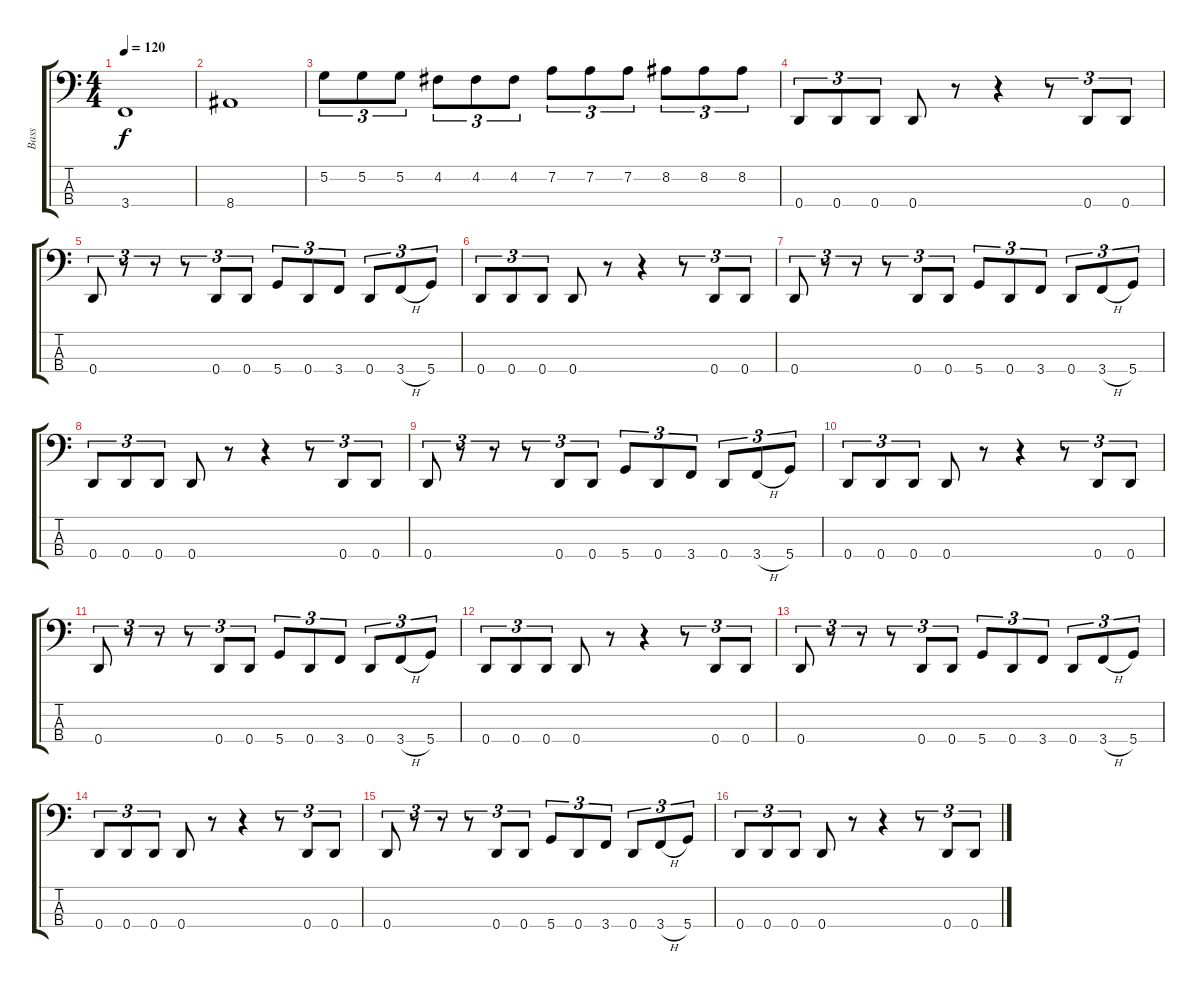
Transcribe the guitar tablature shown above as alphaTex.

\track ("Bass" "Bass") {instrument electricbasspick}
\staff {score tabs}
\tuning (G2 D2 A1 D1) {hide}
\ts (4 4)
\tempo 120
\clef f4
\ks c
3.4.1{dy f} |
8.4.1 |
5.2.8{tu (3 2)} 5.2.8{tu (3 2)} 5.2.8{tu (3 2)} 4.2.8{tu (3 2)} 4.2.8{tu (3 2)} 4.2.8{tu (3 2)} 7.2.8{tu (3 2)} 7.2.8{tu (3 2)} 7.2.8{tu (3 2)} 8.2.8{tu (3 2)} 8.2.8{tu (3 2)} 8.2.8{tu (3 2)} |
0.4.8{tu (3 2)} 0.4.8{tu (3 2)} 0.4.8{tu (3 2)} 0.4.8 r.8 r.4 r.8{tu (3 2)} 0.4.8{tu (3 2)} 0.4.8{tu (3 2)} |
0.4.8{tu (3 2)} r.8{tu (3 2)} r.8{tu (3 2)} r.8{tu (3 2)} 0.4.8{tu (3 2)} 0.4.8{tu (3 2)} 5.4.8{tu (3 2)} 0.4.8{tu (3 2)} 3.4.8{tu (3 2)} 0.4.8{tu (3 2)} 3.4{h}.8{tu (3 2)} 5.4.8{tu (3 2)} |
0.4.8{tu (3 2)} 0.4.8{tu (3 2)} 0.4.8{tu (3 2)} 0.4.8 r.8 r.4 r.8{tu (3 2)} 0.4.8{tu (3 2)} 0.4.8{tu (3 2)} |
0.4.8{tu (3 2)} r.8{tu (3 2)} r.8{tu (3 2)} r.8{tu (3 2)} 0.4.8{tu (3 2)} 0.4.8{tu (3 2)} 5.4.8{tu (3 2)} 0.4.8{tu (3 2)} 3.4.8{tu (3 2)} 0.4.8{tu (3 2)} 3.4{h}.8{tu (3 2)} 5.4.8{tu (3 2)} |
0.4.8{tu (3 2)} 0.4.8{tu (3 2)} 0.4.8{tu (3 2)} 0.4.8 r.8 r.4 r.8{tu (3 2)} 0.4.8{tu (3 2)} 0.4.8{tu (3 2)} |
0.4.8{tu (3 2)} r.8{tu (3 2)} r.8{tu (3 2)} r.8{tu (3 2)} 0.4.8{tu (3 2)} 0.4.8{tu (3 2)} 5.4.8{tu (3 2)} 0.4.8{tu (3 2)} 3.4.8{tu (3 2)} 0.4.8{tu (3 2)} 3.4{h}.8{tu (3 2)} 5.4.8{tu (3 2)} |
0.4.8{tu (3 2)} 0.4.8{tu (3 2)} 0.4.8{tu (3 2)} 0.4.8 r.8 r.4 r.8{tu (3 2)} 0.4.8{tu (3 2)} 0.4.8{tu (3 2)} |
0.4.8{tu (3 2)} r.8{tu (3 2)} r.8{tu (3 2)} r.8{tu (3 2)} 0.4.8{tu (3 2)} 0.4.8{tu (3 2)} 5.4.8{tu (3 2)} 0.4.8{tu (3 2)} 3.4.8{tu (3 2)} 0.4.8{tu (3 2)} 3.4{h}.8{tu (3 2)} 5.4.8{tu (3 2)} |
0.4.8{tu (3 2)} 0.4.8{tu (3 2)} 0.4.8{tu (3 2)} 0.4.8 r.8 r.4 r.8{tu (3 2)} 0.4.8{tu (3 2)} 0.4.8{tu (3 2)} |
0.4.8{tu (3 2)} r.8{tu (3 2)} r.8{tu (3 2)} r.8{tu (3 2)} 0.4.8{tu (3 2)} 0.4.8{tu (3 2)} 5.4.8{tu (3 2)} 0.4.8{tu (3 2)} 3.4.8{tu (3 2)} 0.4.8{tu (3 2)} 3.4{h}.8{tu (3 2)} 5.4.8{tu (3 2)} |
0.4.8{tu (3 2)} 0.4.8{tu (3 2)} 0.4.8{tu (3 2)} 0.4.8 r.8 r.4 r.8{tu (3 2)} 0.4.8{tu (3 2)} 0.4.8{tu (3 2)} |
0.4.8{tu (3 2)} r.8{tu (3 2)} r.8{tu (3 2)} r.8{tu (3 2)} 0.4.8{tu (3 2)} 0.4.8{tu (3 2)} 5.4.8{tu (3 2)} 0.4.8{tu (3 2)} 3.4.8{tu (3 2)} 0.4.8{tu (3 2)} 3.4{h}.8{tu (3 2)} 5.4.8{tu (3 2)} |
0.4.8{tu (3 2)} 0.4.8{tu (3 2)} 0.4.8{tu (3 2)} 0.4.8 r.8 r.4 r.8{tu (3 2)} 0.4.8{tu (3 2)} 0.4.8{tu (3 2)}
